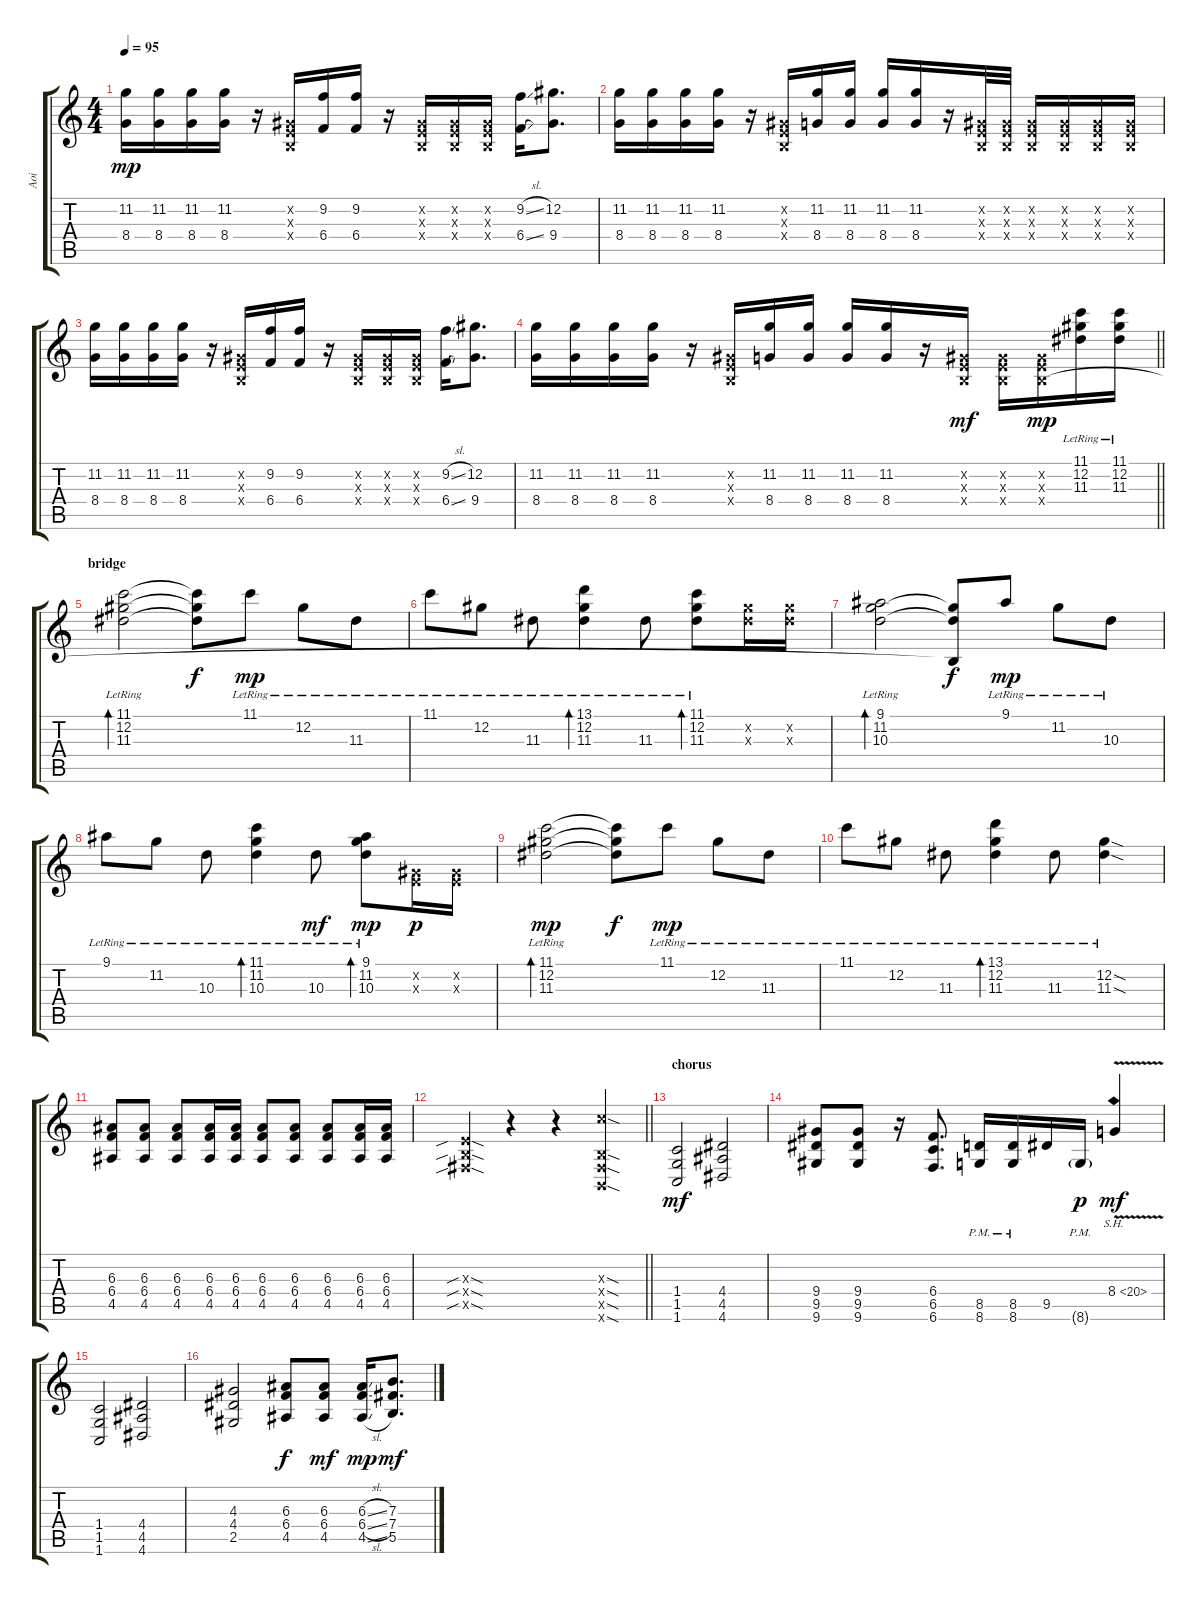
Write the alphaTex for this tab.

\track ("Aoi" "Aoi") {instrument distortionguitar}
\staff {score tabs}
\tuning (Db4 Ab3 E3 B2 Gb2 B1) {hide}
\ts (4 4)
\tempo 95
\clef g2
\ks c
(11.2 8.4).16{dy mp} (11.2 8.4).16 (11.2 8.4).16 (11.2 8.4).16 r.16 (0.2{x} 0.3{x} 0.4{x}).16 (9.2 6.4).16 (9.2 6.4).16 r.16 (0.2{x} 0.3{x} 0.4{x}).16 (0.2{x} 0.3{x} 0.4{x}).16 (0.2{x} 0.3{x} 0.4{x}).16 (9.2{sl} 6.4{sl}).16 (12.2 9.4).8{d} |
(11.2 8.4).16 (11.2 8.4).16 (11.2 8.4).16 (11.2 8.4).16 r.16 (0.2{x} 0.3{x} 0.4{x}).16 (11.2 8.4).16 (11.2 8.4).16 (11.2 8.4).16 (11.2 8.4).16 r.16 (0.2{x} 0.3{x} 0.4{x}).32 (0.2{x} 0.3{x} 0.4{x}).32 (0.2{x} 0.3{x} 0.4{x}).16 (0.2{x} 0.3{x} 0.4{x}).16 (0.2{x} 0.3{x} 0.4{x}).16 (0.2{x} 0.3{x} 0.4{x}).16 |
(11.2 8.4).16 (11.2 8.4).16 (11.2 8.4).16 (11.2 8.4).16 r.16 (0.2{x} 0.3{x} 0.4{x}).16 (9.2 6.4).16 (9.2 6.4).16 r.16 (0.2{x} 0.3{x} 0.4{x}).16 (0.2{x} 0.3{x} 0.4{x}).16 (0.2{x} 0.3{x} 0.4{x}).16 (9.2{sl} 6.4{sl}).16 (12.2 9.4).8{d} |
\barLineRight lightlight
(11.2 8.4).16 (11.2 8.4).16 (11.2 8.4).16 (11.2 8.4).16 r.16 (0.2{x} 0.3{x} 0.4{x}).16 (11.2 8.4).16 (11.2 8.4).16 (11.2 8.4).16 (11.2 8.4).16 r.16 (0.2{x} 0.3{x} 0.4{x}).16{dy mf} (0.2{x} 0.3{x} 0.4{x}).16 (0.2{x} 0.3{x} 0.4{x}).16{dy mp} (11.1{lr} 12.2{lr} 11.3{lr}).16 (11.1{lr} 12.2{lr} 11.3{lr}).16 |
\section ("" "bridge")
(11.1{lr} 12.2{lr} 11.3{lr}).2{bd 120} (11.1{t} 12.2{t} 11.3{t}).8{dy f} 11.1{lr}.8{dy mp} 12.2{lr}.8 11.3{lr}.8 |
11.1{lr}.8 12.2{lr}.8 11.3{lr}.8 (13.1 12.2 11.3{lr}).4{bd 60} 11.3{lr}.8 (11.1 12.2{lr} 11.3).8{bd 60} (12.2{x} 11.3{x}).16 (12.2{x} 11.3{x}).16 |
(9.1 11.2{lr} 10.3{lr}).2{bd 120} (11.2{t} 10.3{t} 0.4{t}).8{dy f} 9.1{lr}.8{dy mp} 11.2{lr}.8 10.3{lr}.8 |
9.1{lr}.8 11.2{lr}.8 10.3{lr}.8 (11.1{lr} 11.2{lr} 10.3).4{bd 120} 10.3{lr}.8{dy mf} (9.1 11.2{lr} 10.3).8{bd 60 dy mp} (0.2{x} 0.3{x}).16{dy p} (0.2{x} 0.3{x}).16 |
(11.1{lr} 12.2{lr} 11.3{lr}).2{bd 120 dy mp} (11.1{t} 12.2{t} 11.3{t}).8{dy f} 11.1{lr}.8{dy mp} 12.2{lr}.8 11.3{lr}.8 |
11.1{lr}.8 12.2{lr}.8 11.3{lr}.8 (13.1 12.2 11.3{lr}).4{bd 60} 11.3{lr}.8 (12.2{sod lr} 11.3{sod}).4 |
(6.3 6.4 4.5).8 (6.3 6.4 4.5).8 (6.3 6.4 4.5).8 (6.3 6.4 4.5).16 (6.3 6.4 4.5).16 (6.3 6.4 4.5).8 (6.3 6.4 4.5).8 (6.3 6.4 4.5).8 (6.3 6.4 4.5).16 (6.3 6.4 4.5).16 |
\barLineRight lightlight
(0.3{sib sod x} 0.4{sib sod x} 0.5{sib sod x}).4 r.4 r.4 (8.3{sod x} 0.4{sod x} 0.5{sod x} 0.6{sod x}).4 |
\section ("" "chorus")
(1.4 1.5 1.6).2{dy mf instrument distortionguitar} (4.4 4.5 4.6).2 |
(9.4 9.5 9.6).8 (9.4 9.5 9.6).8 r.16 (6.4 6.5 6.6).8{d} (8.5{pm} 8.6{pm}).16 (8.5{pm} 8.6{pm}).16 9.5.16 8.6{g pm}.16{dy p} 8.4{sh 12 v}.4{dy mf} |
(1.4 1.5 1.6).2 (4.4 4.5 4.6).2 |
(4.3 4.4 2.5).2 (6.3 6.4 4.5).8{dy f} (6.3 6.4 4.5).8{dy mf} (6.3{sl} 6.4{sl} 4.5{sl}).16{dy mp} (7.3 7.4 5.5).8{d dy mf}
